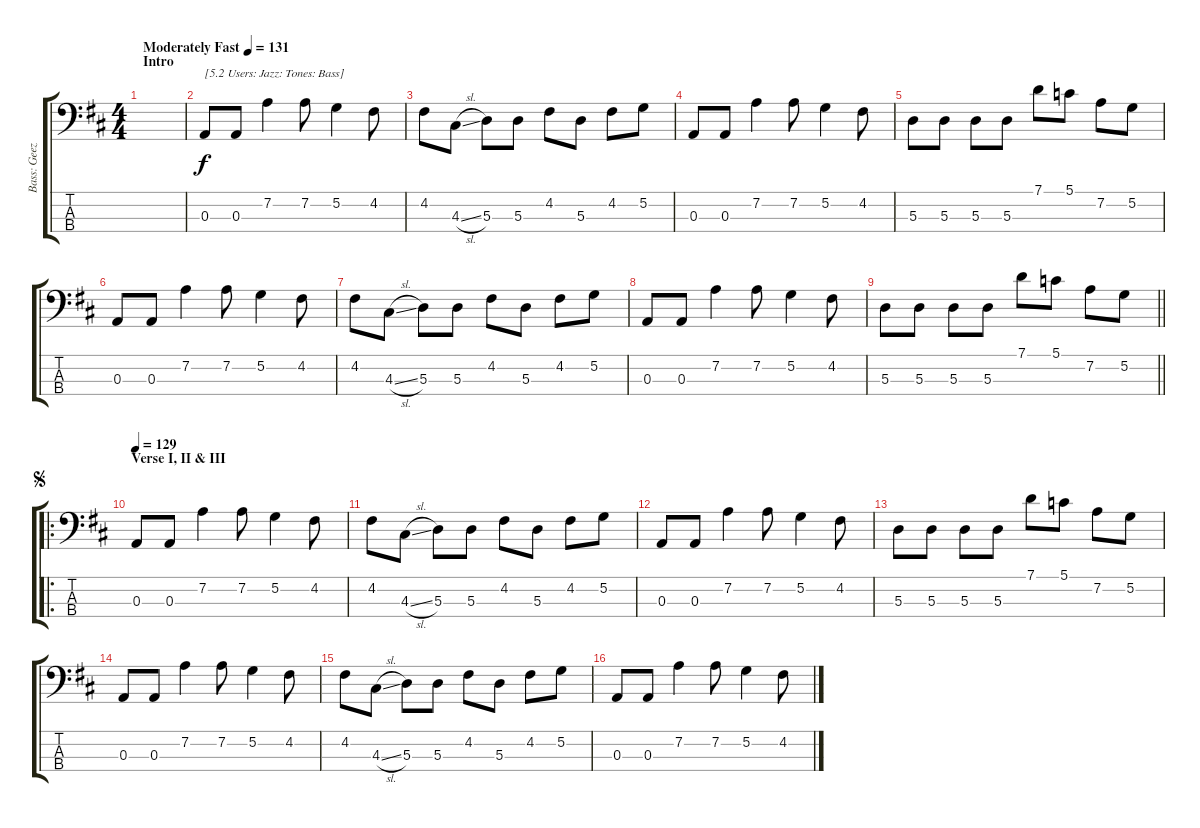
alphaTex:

\track ("Bass: Geezer" "Bass: Geez") {instrument electricbassfinger}
\staff {score tabs}
\tuning (G2 D2 A1 E1) {hide}
\ts (4 4)
\section ("" "Intro")
\tempo (131 "Moderately Fast")
\clef f4
\ks d
|
0.3.8{txt "[5.2 Users: Jazz: Tones: Bass]"} 0.3.8 7.2.4 7.2.8 5.2.4 4.2.8 |
4.2.8 4.3{sl}.8 5.3.8 5.3.8 4.2.8 5.3.8 4.2.8 5.2.8 |
0.3.8 0.3.8 7.2.4 7.2.8 5.2.4 4.2.8 |
5.3.8 5.3.8 5.3.8 5.3.8 7.1.8 5.1.8 7.2.8 5.2.8 |
0.3.8 0.3.8 7.2.4 7.2.8 5.2.4 4.2.8 |
4.2.8 4.3{sl}.8 5.3.8 5.3.8 4.2.8 5.3.8 4.2.8 5.2.8 |
0.3.8 0.3.8 7.2.4 7.2.8 5.2.4 4.2.8 |
\barLineRight lightlight
5.3.8 5.3.8 5.3.8 5.3.8 7.1.8 5.1.8 7.2.8 5.2.8 |
\ro
\section ("" "Verse I, II & III")
\jump segno
\tempo 129
0.3.8 0.3.8 7.2.4 7.2.8 5.2.4 4.2.8 |
4.2.8 4.3{sl}.8 5.3.8 5.3.8 4.2.8 5.3.8 4.2.8 5.2.8 |
0.3.8 0.3.8 7.2.4 7.2.8 5.2.4 4.2.8 |
5.3.8 5.3.8 5.3.8 5.3.8 7.1.8 5.1.8 7.2.8 5.2.8 |
0.3.8 0.3.8 7.2.4 7.2.8 5.2.4 4.2.8 |
4.2.8 4.3{sl}.8 5.3.8 5.3.8 4.2.8 5.3.8 4.2.8 5.2.8 |
0.3.8 0.3.8 7.2.4 7.2.8 5.2.4 4.2.8
